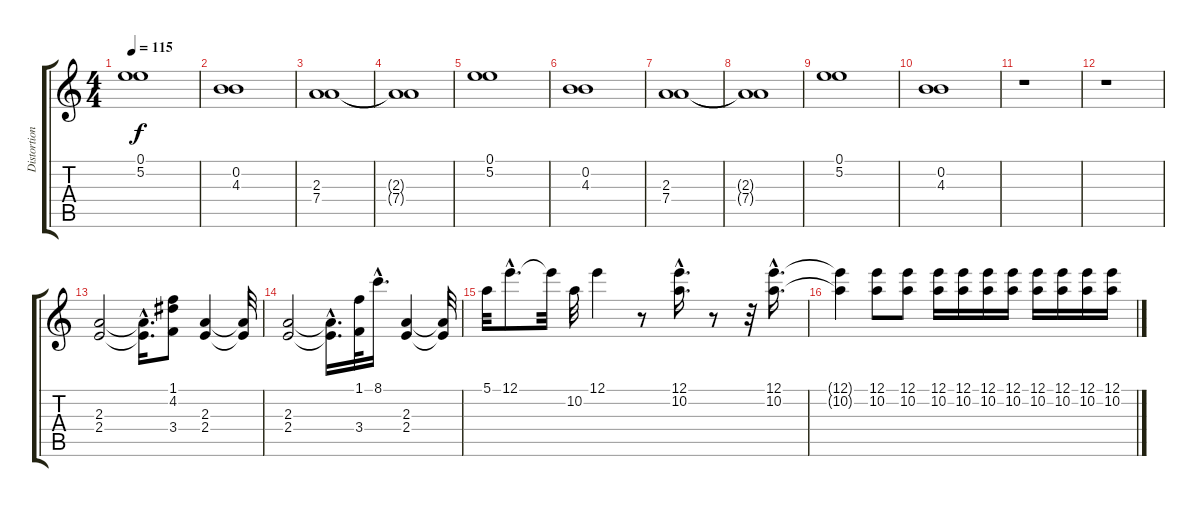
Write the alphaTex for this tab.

\track ("Distortion Guitar" "Distortion") {instrument distortionguitar}
\staff {score tabs}
\tuning (E4 B3 G3 D3 A2 E2) {hide}
\ts (4 4)
\tempo 115
\clef g2
\ks c
(0.1 5.2).1{dy f} |
(0.2 4.3).1 |
(2.3 7.4).1 |
(2.3{t} 7.4{t}).1 |
(0.1 5.2).1 |
(0.2 4.3).1 |
(2.3 7.4).1 |
(2.3{t} 7.4{t}).1 |
(0.1 5.2).1 |
(0.2 4.3).1 |
r.1 |
r.1 |
(2.3 2.4).2 (2.3{hac t} 2.4{hac t}).16{d} (1.1 4.2 3.4).8 (2.3 2.4).4 (2.3{t} 2.4{t}).32 |
(2.3 2.4).2 (2.3{hac t} 2.4{hac t}).16{d} (1.1 3.4).32 8.1{hac}.16{d} (2.3 2.4).4 (2.3{t} 2.4{t}).32 |
5.1.32 12.1{hac}.8{d} 12.1{t}.32 10.2.32 12.1.4 r.8 (12.1{hac} 10.2{hac}).16{d} r.8 r.32 (12.1{hac} 10.2{hac}).16{d} |
(12.1{t} 10.2{t}).4 (12.1 10.2).8 (12.1 10.2).8 (12.1 10.2).16 (12.1 10.2).16 (12.1 10.2).16 (12.1 10.2).16 (12.1 10.2).16 (12.1 10.2).16 (12.1 10.2).16 (12.1 10.2).16
